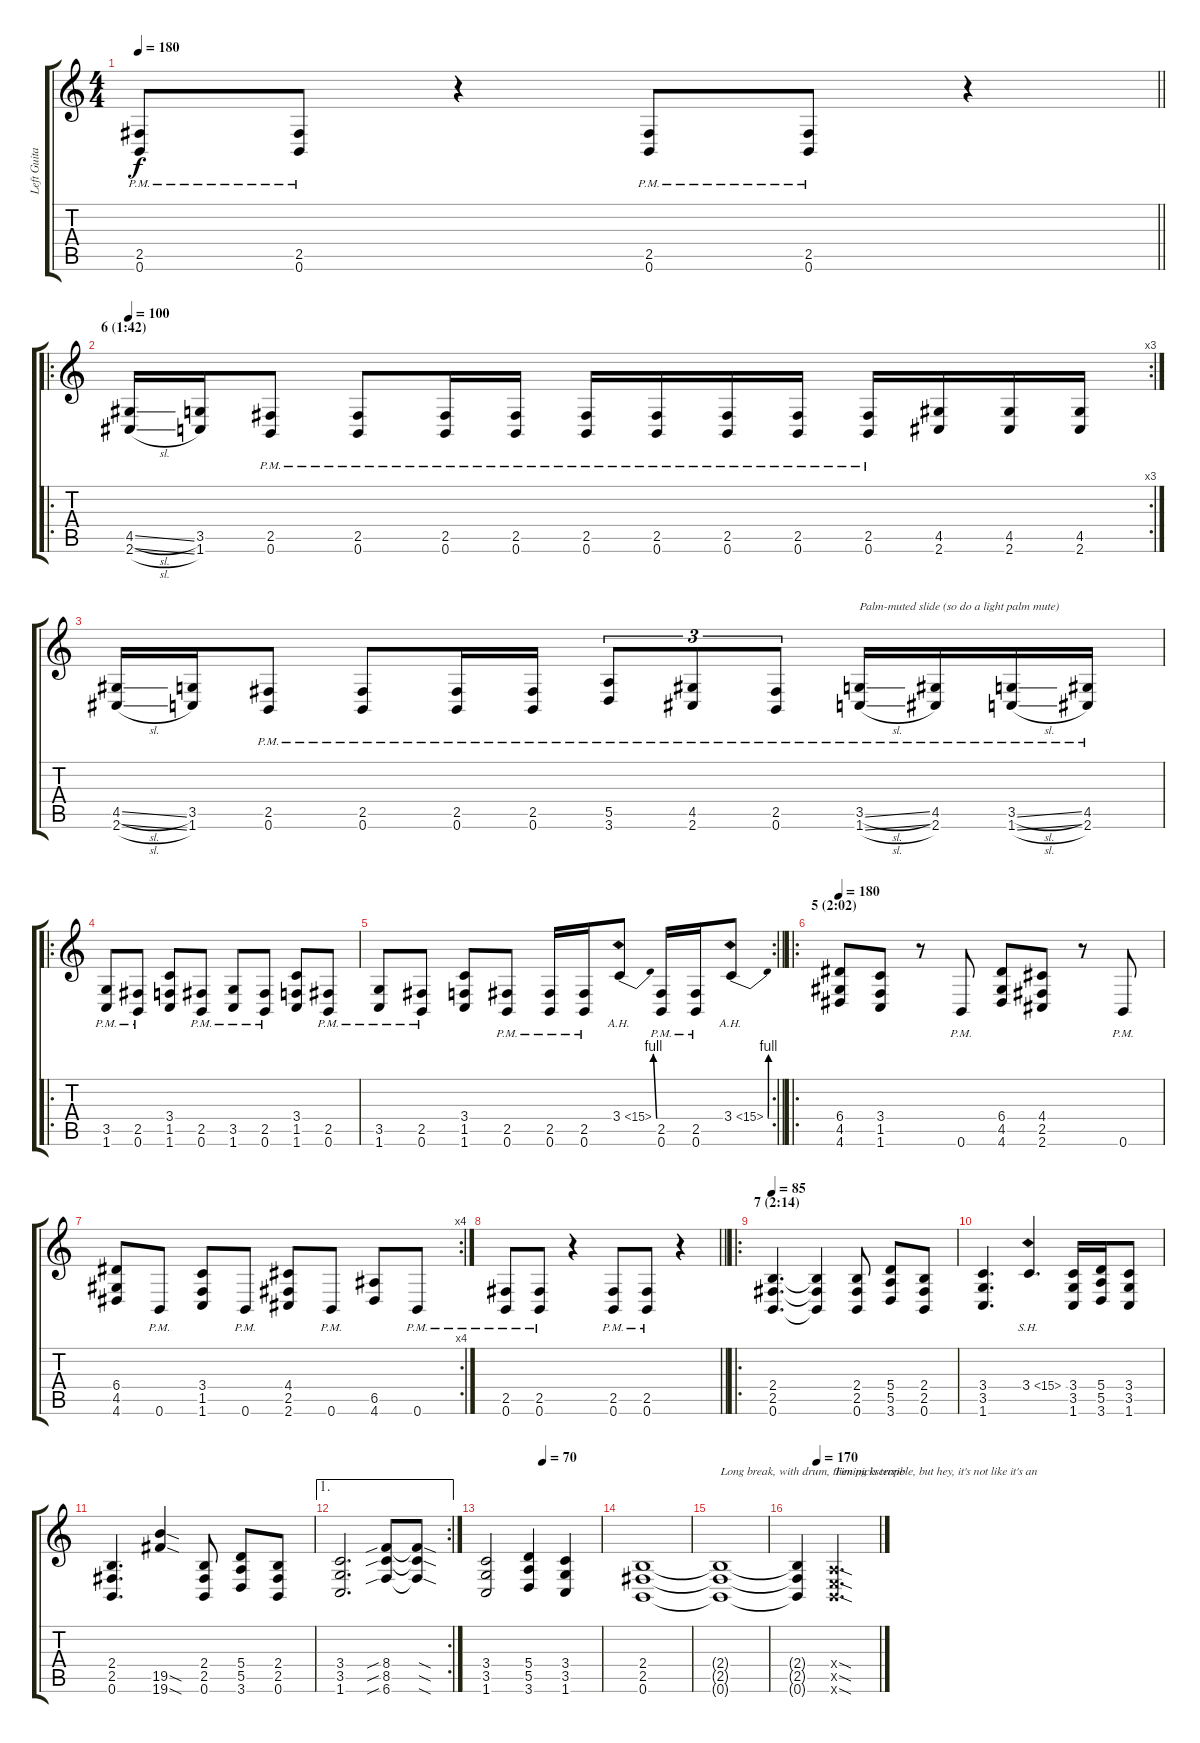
\track ("Left Guitar" "Left Guita") {instrument overdrivenguitar}
\staff {score tabs}
\tuning (B3 Gb3 D3 A2 E2 B1) {hide}
\ts (4 4)
\tempo 180
\clef g2
\barLineRight lightlight
\ks c
(2.5{pm} 0.6{pm}).8{dy f} (2.5{pm} 0.6{pm}).8 r.4 (2.5{pm} 0.6{pm}).8 (2.5{pm} 0.6{pm}).8 r.4 |
\ro
\rc 3
\section ("" "6 (1:42)")
\tempo 100
(4.5{sl} 2.6{sl}).16 (3.5 1.6).16 (2.5{pm} 0.6{pm}).8 (2.5{pm} 0.6{pm}).8 (2.5{pm} 0.6{pm}).16 (2.5{pm} 0.6{pm}).16 (2.5{pm} 0.6{pm}).16 (2.5{pm} 0.6{pm}).16 (2.5{pm} 0.6{pm}).16 (2.5{pm} 0.6{pm}).16 (2.5{pm} 0.6{pm}).16 (4.5 2.6).16 (4.5 2.6).16 (4.5 2.6).16 |
(4.5{sl} 2.6{sl}).16 (3.5 1.6).16 (2.5{pm} 0.6{pm}).8 (2.5{pm} 0.6{pm}).8 (2.5{pm} 0.6{pm}).16 (2.5{pm} 0.6{pm}).16 (5.5{pm} 3.6{pm}).8{tu (3 2)} (4.5{pm} 2.6{pm}).8{tu (3 2)} (2.5{pm} 0.6{pm}).8{tu (3 2)} (3.5{sl pm} 1.6{sl pm}).16{txt "Palm-muted slide (so do a light palm mute)"} (4.5{pm} 2.6{pm}).16 (3.5{sl pm} 1.6{sl pm}).16 (4.5{pm} 2.6{pm}).16 |
\ro
(3.5{pm} 1.6{pm}).8 (2.5{pm} 0.6{pm}).8 (3.4 1.5 1.6).8 (2.5{pm} 0.6{pm}).8 (3.5{pm} 1.6{pm}).8 (2.5{pm} 0.6{pm}).8 (3.4 1.5 1.6).8 (2.5{pm} 0.6{pm}).8 |
\rc 2
\barLineRight lightlight
(3.5{pm} 1.6{pm}).8 (2.5{pm} 0.6{pm}).8 (3.4 1.5 1.6).8 (2.5{pm} 0.6{pm}).8 (2.5{pm} 0.6{pm}).16 (2.5{pm} 0.6{pm}).16 3.4{be (bend 0 0 60 4) ah 12}.8 (2.5{pm} 0.6{pm}).16 (2.5{pm} 0.6{pm}).16 3.4{be (bend 0 0 60 4) ah 12}.8 |
\ro
\section ("" "5 (2:02)")
\tempo 180
(6.4 4.5 4.6).8 (3.4 1.5 1.6).8 r.8 0.6{pm}.8 (6.4 4.5 4.6).8 (4.4 2.5 2.6).8 r.8 0.6{pm}.8 |
\rc 4
(6.4 4.5 4.6).8 0.6{pm}.8 (3.4 1.5 1.6).8 0.6{pm}.8 (4.4 2.5 2.6).8 0.6{pm}.8 (6.5 4.6).8 0.6{pm}.8 |
\barLineRight lightlight
(2.5{pm} 0.6{pm}).8 (2.5{pm} 0.6{pm}).8 r.4 (2.5{pm} 0.6{pm}).8 (2.5{pm} 0.6{pm}).8 r.4 |
\ro
\section ("" "7 (2:14)")
\tempo 85
(2.4 2.5 0.6).4{d} (2.4{t} 2.5{t} 0.6{t}).4 (2.4 2.5 0.6).8 (5.4 5.5 3.6).8 (2.4 2.5 0.6).8 |
(3.4 3.5 1.6).4{d} 3.4{sh 12}.4{d} (3.4 3.5 1.6).16 (5.4 5.5 3.6).16 (3.4 3.5 1.6).8 |
(2.4 2.5 0.6).4{d} (19.5{sod} 19.6{sod}).4 (2.4 2.5 0.6).8 (5.4 5.5 3.6).8 (2.4 2.5 0.6).8 |
\ae 1
\rc 2
(3.4 3.5 1.6).2{d} (8.4{sib} 8.5{sib} 6.6{sib}).8 (8.4{sod t} 8.5{sod t} 6.6{sod t}).8 |
\tempo (70 0.5)
(3.4 3.5 1.6).2 (5.4 5.5 3.6).4 (3.4 3.5 1.6).4 |
(2.4 2.5 0.6).1 |
(2.4{t} 2.5{t} 0.6{t}).1{txt "Long break, with drum, then pickscrape"} |
\tempo (170 0.25)
(2.4{t} 2.5{t} 0.6{t}).4 (0.4{sod x} 0.5{sod x} 0.6{sod x}).2{d txt "Timing is terrible, but hey, it's not like it's an"}
